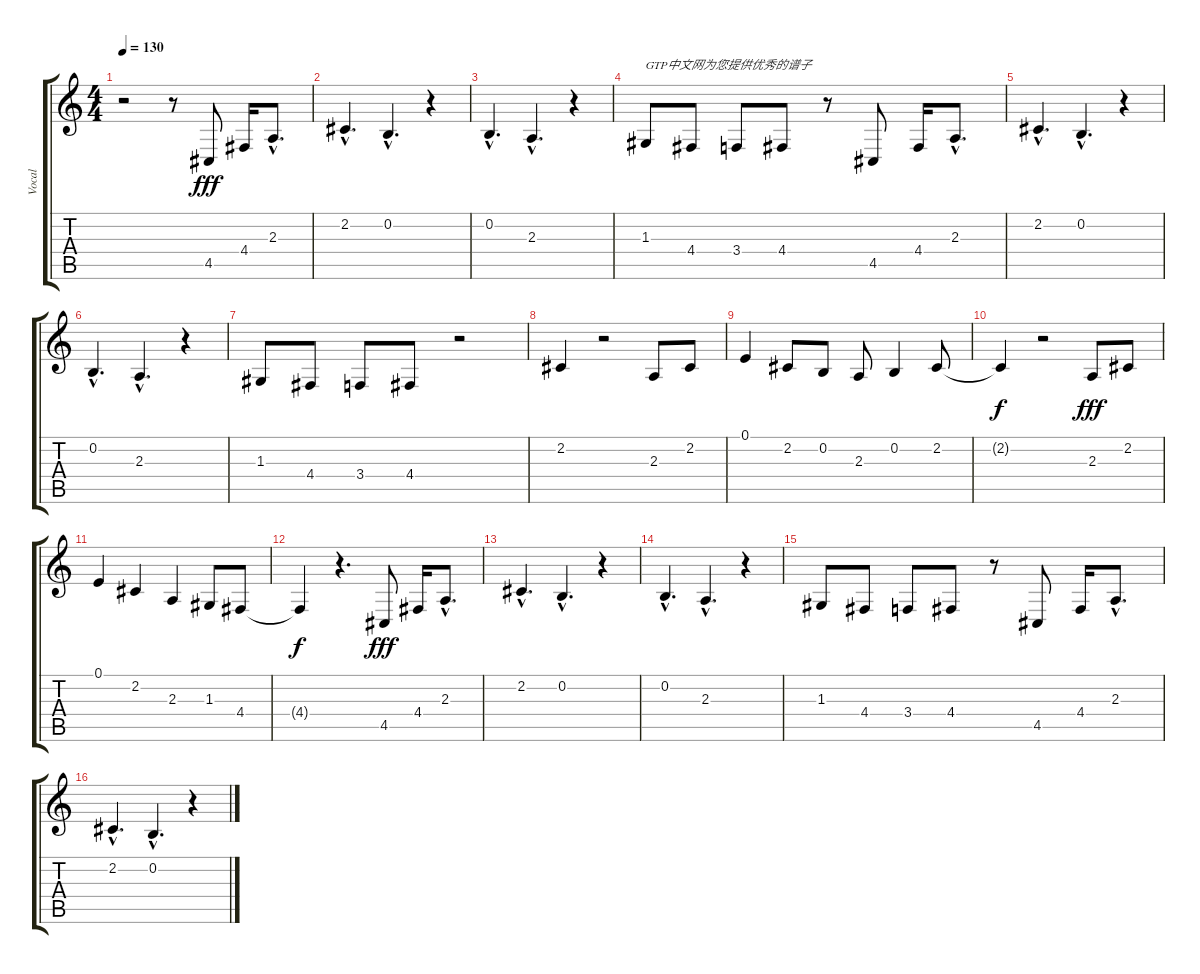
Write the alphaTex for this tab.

\track ("Vocal" "Vocal") {instrument clarinet}
\staff {score tabs}
\tuning (E4 B3 G3 D3 A2 E2) {hide}
\ts (4 4)
\tempo 130
\clef g2
\ks c
r.2{dy fff instrument clarinet} r.8 4.5.8 4.4.16 2.3{hac}.8{d} |
2.2{hac}.4{d} 0.2{hac}.4{d} r.4 |
0.2{hac}.4{d} 2.3{hac}.4{d} r.4 |
1.3.8{txt "GTP中文网为您提供优秀的谱子"} 4.4.8 3.4.8 4.4.8 r.8 4.5.8 4.4.16 2.3{hac}.8{d} |
2.2{hac}.4{d} 0.2{hac}.4{d} r.4 |
0.2{hac}.4{d} 2.3{hac}.4{d} r.4 |
1.3.8 4.4.8 3.4.8 4.4.8 r.2 |
2.2.4 r.2 2.3.8 2.2.8 |
0.1.4 2.2.8 0.2.8 2.3.8 0.2.4 2.2.8 |
2.2{t}.4{dy f} r.2 2.3.8{dy fff} 2.2.8 |
0.1.4 2.2.4 2.3.4 1.3.8 4.4.8 |
4.4{t}.4{dy f} r.4{d} 4.5.8{dy fff} 4.4.16 2.3{hac}.8{d} |
2.2{hac}.4{d} 0.2{hac}.4{d} r.4 |
0.2{hac}.4{d} 2.3{hac}.4{d} r.4 |
1.3.8 4.4.8 3.4.8 4.4.8 r.8 4.5.8 4.4.16 2.3{hac}.8{d} |
2.2{hac}.4{d} 0.2{hac}.4{d} r.4
